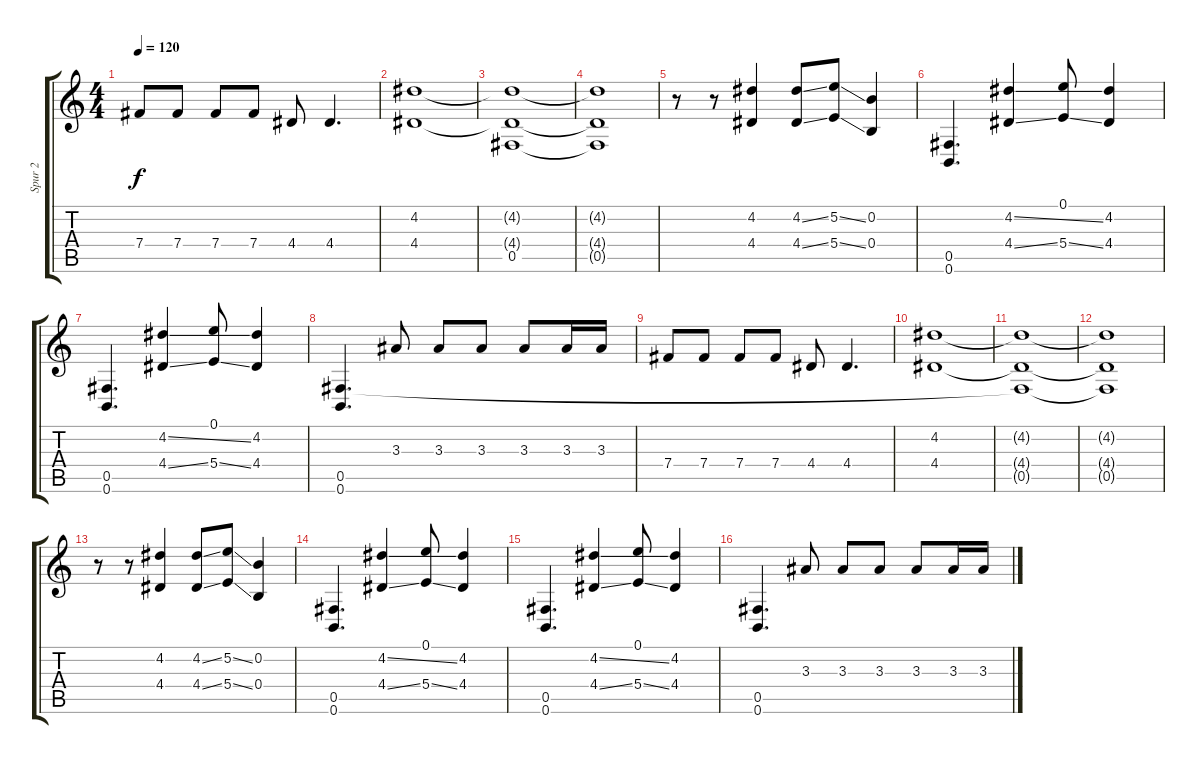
\track ("Spur 2" "Spur 2") {instrument distortionguitar}
\staff {score tabs}
\tuning (E4 B3 G3 B2 Gb2 B1) {hide}
\ts (4 4)
\tempo 120
\clef g2
\ks c
7.4.8{dy f} 7.4.8 7.4.8 7.4.8 4.4.8 4.4.4{d} |
(4.2 4.4).1 |
(4.2{t} 4.4{t} 0.5{t}).1 |
(4.2{t} 4.4{t} 0.5{t}).1 |
r.8 r.8 (4.2 4.4).4 (4.2{ss} 4.4{ss}).8 (5.2{ss} 5.4{ss}).8 (0.2 0.4).4 |
(0.5 0.6).4{d} (4.2{ss} 4.4{ss}).4 (0.1 5.4{ss}).8 (4.2 4.4).4 |
(0.5 0.6).4{d} (4.2{ss} 4.4{ss}).4 (0.1 5.4{ss}).8 (4.2 4.4).4 |
(0.5 0.6).4{d} 3.3.8 3.3.8 3.3.8 3.3.8 3.3.16 3.3.16 |
7.4.8 7.4.8 7.4.8 7.4.8 4.4.8 4.4.4{d} |
(4.2 4.4).1 |
(4.2{t} 4.4{t} 0.5{t}).1 |
(4.2{t} 4.4{t} 0.5{t}).1 |
r.8 r.8 (4.2 4.4).4 (4.2{ss} 4.4{ss}).8 (5.2{ss} 5.4{ss}).8 (0.2 0.4).4 |
(0.5 0.6).4{d} (4.2{ss} 4.4{ss}).4 (0.1 5.4{ss}).8 (4.2 4.4).4 |
(0.5 0.6).4{d} (4.2{ss} 4.4{ss}).4 (0.1 5.4{ss}).8 (4.2 4.4).4 |
(0.5 0.6).4{d} 3.3.8 3.3.8 3.3.8 3.3.8 3.3.16 3.3.16
